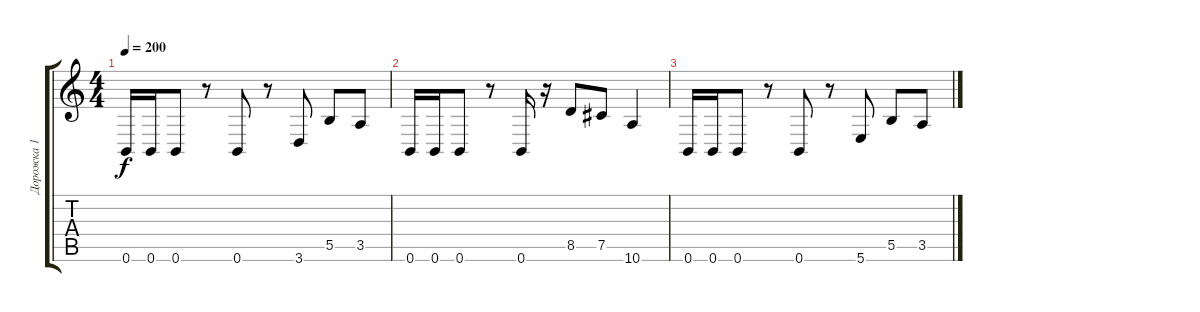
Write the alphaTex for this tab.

\track ("Дорожка 1" "Дорожка 1") {instrument distortionguitar}
\staff {score tabs}
\tuning (Db4 Ab3 E3 B2 Gb2 B1) {hide}
\ts (4 4)
\tempo 200
\clef g2
\ks c
0.6.16{dy f} 0.6.16 0.6.8 r.8 0.6.8 r.8 3.6.8 5.5.8 3.5.8 |
0.6.16 0.6.16 0.6.8 r.8 0.6.16 r.16 8.5.8 7.5.8 10.6.4 |
0.6.16 0.6.16 0.6.8 r.8 0.6.8 r.8 5.6.8 5.5.8 3.5.8
